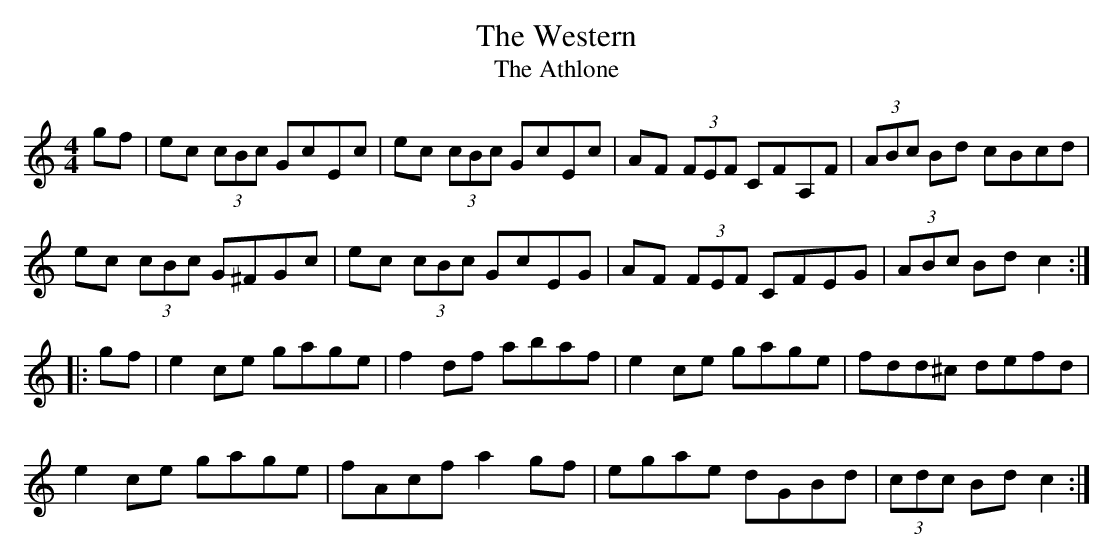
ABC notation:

X:1
T:The Western
T:The Athlone
M:4/4
L:1/8
K:Cmaj
gf | ec (3cBc GcEc | ec (3cBc GcEc | AF (3FEF CFA,F | (3ABc Bd cBcd |
ec (3cBc G^FGc | ec (3cBc GcEG | AF (3FEF CFEG | (3ABc Bdc2::
gf | e2ce gage | f2df abaf | e2ce gage | fdd^c defd |
e2ce gage | fAcf a2gf | egae dGBd | (3cdc Bd c2 :|
